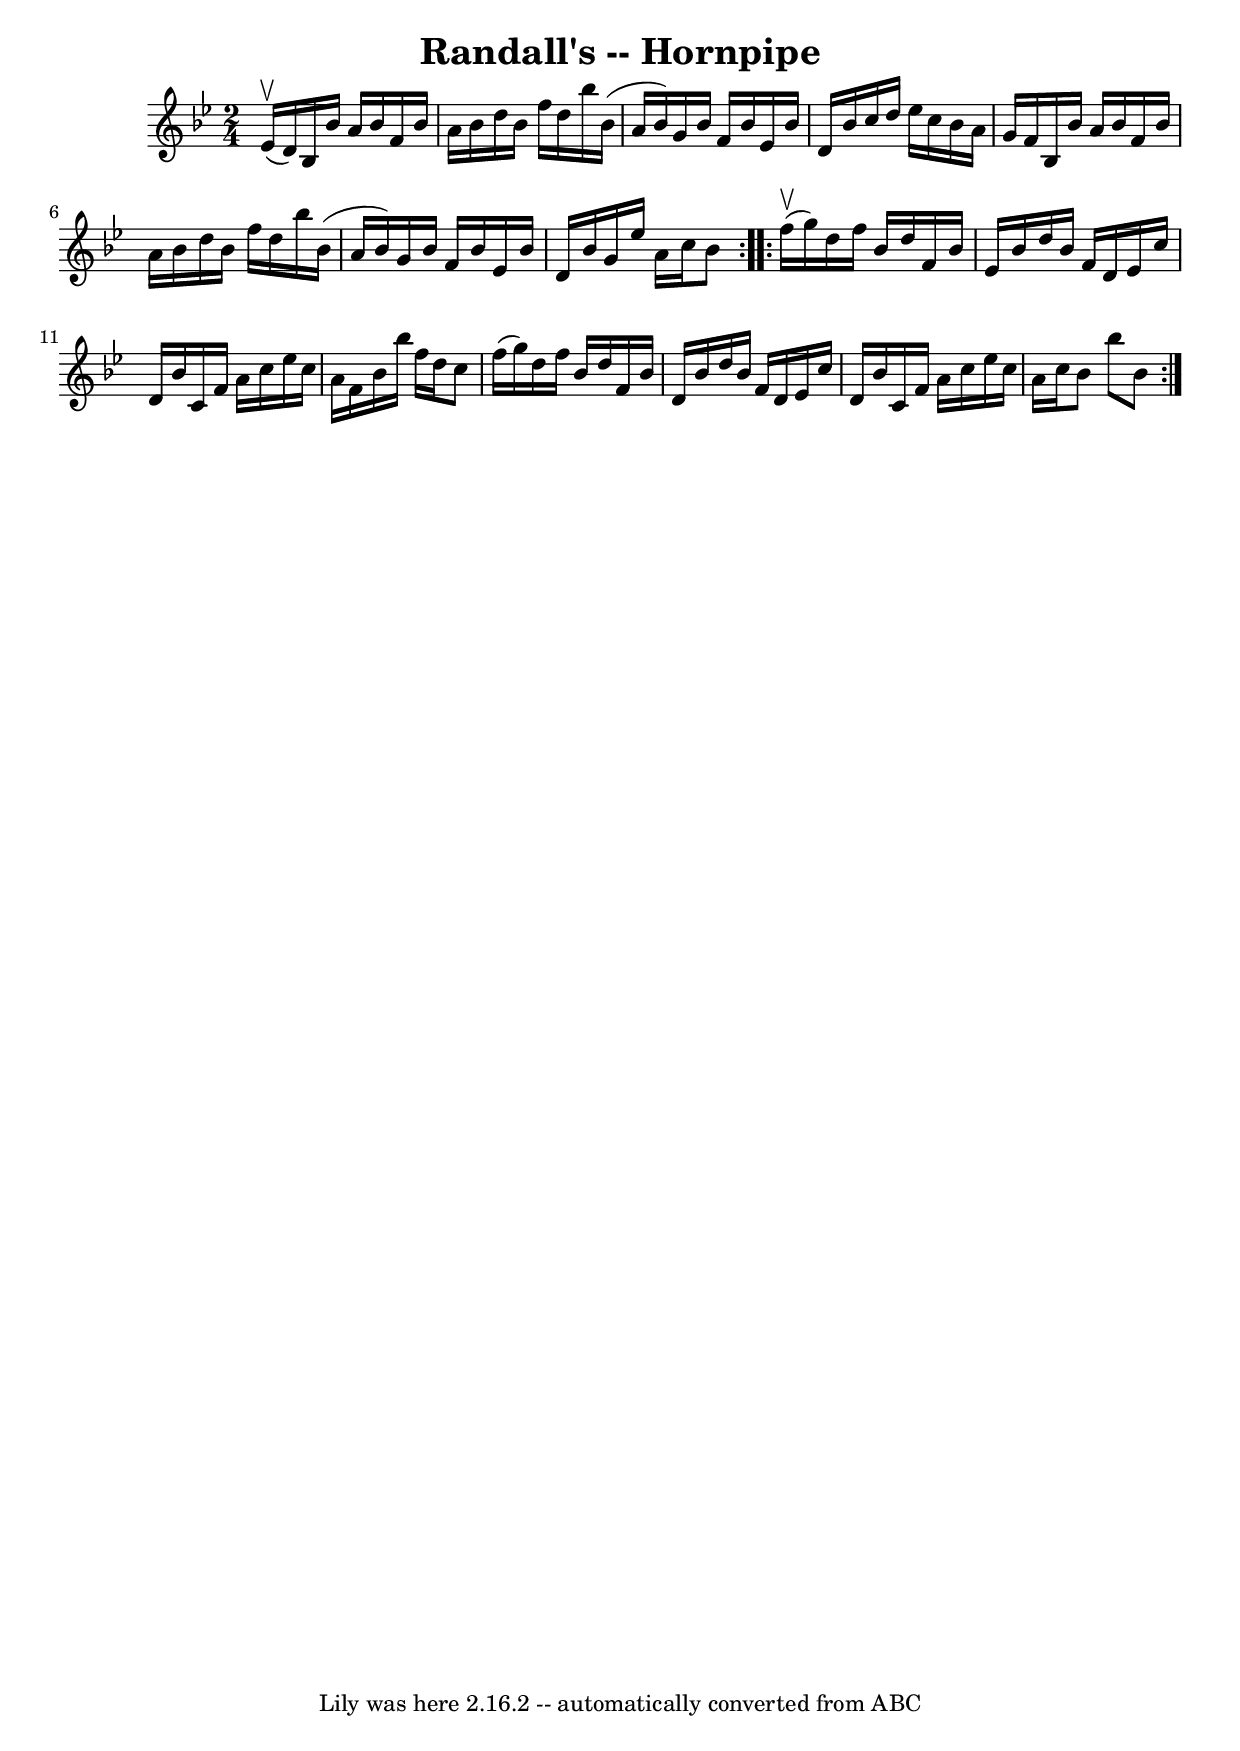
\version "2.16.2"
\include "Mammoth.ily"
\header {
  %% book = "Cole's 1000 Fiddle Tunes"
 crossRefNumber = "1"
 footnotes = ""
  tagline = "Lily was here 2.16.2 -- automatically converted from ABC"
  title = "Randall's -- Hornpipe"

}
voicedefault =  {



  \repeat volta 2 {

    \time 2/4      \key bf \major ef'16 (^\upbow d'16)  |
 bf16 bf'16 a'16 bf'16 f'16 bf'16 a'16 bf'16   |
 d''16 bf'16 f''16 d''16 bf''16 bf'16 (a'16 bf'16)  |
 g'16 bf'16 f'16 bf'16 ef'16 bf'16 d'16 bf'16    |
 c''16 d''16 ef''16 c''16 bf'16 a'16 g'16 f'16  |
 bf16 bf'16 a'16 bf'16 f'16 bf'16 a'16 bf'16   |
 d''16 bf'16 f''16 d''16 bf''16 bf'16 ( a'16 bf'16)  |
 g'16 bf'16 f'16 bf'16 ef'16 bf'16 d'16 bf'16   |
 g'16 ef''16 a'16 c''16 bf'8  

  }     
  \repeat volta 2 { f''16 (^\upbow g''16)  |
 d''16 f''16 bf'16 d''16 f'16 bf'16 ef'16 bf'16   |
 d''16 bf'16 f'16 d'16 ef'16 c''16 d'16 bf'16   |
 c'16 f'16 a'16 c''16 ef''16 c''16 a'16 f'16   |
 bf'16 bf''16 f''16 d''16 c''8 f''16 (g''16)  |
 d''16 f''16 bf'16 d''16 f'16 bf'16 d'16 bf'16   |
 d''16 bf'16 f'16 d'16 ef'16 c''16 d'16 bf'16    |
 c'16 f'16 a'16 c''16 ef''16 c''16 a'16 c''16   |
 bf'8 bf''8 bf'8  
  }   

}

\score{
  <<

    \context Staff="default"
    {
      \voicedefault 
      
    }

  >>
  \layout {
    
  }
  \midi {
  }

}
